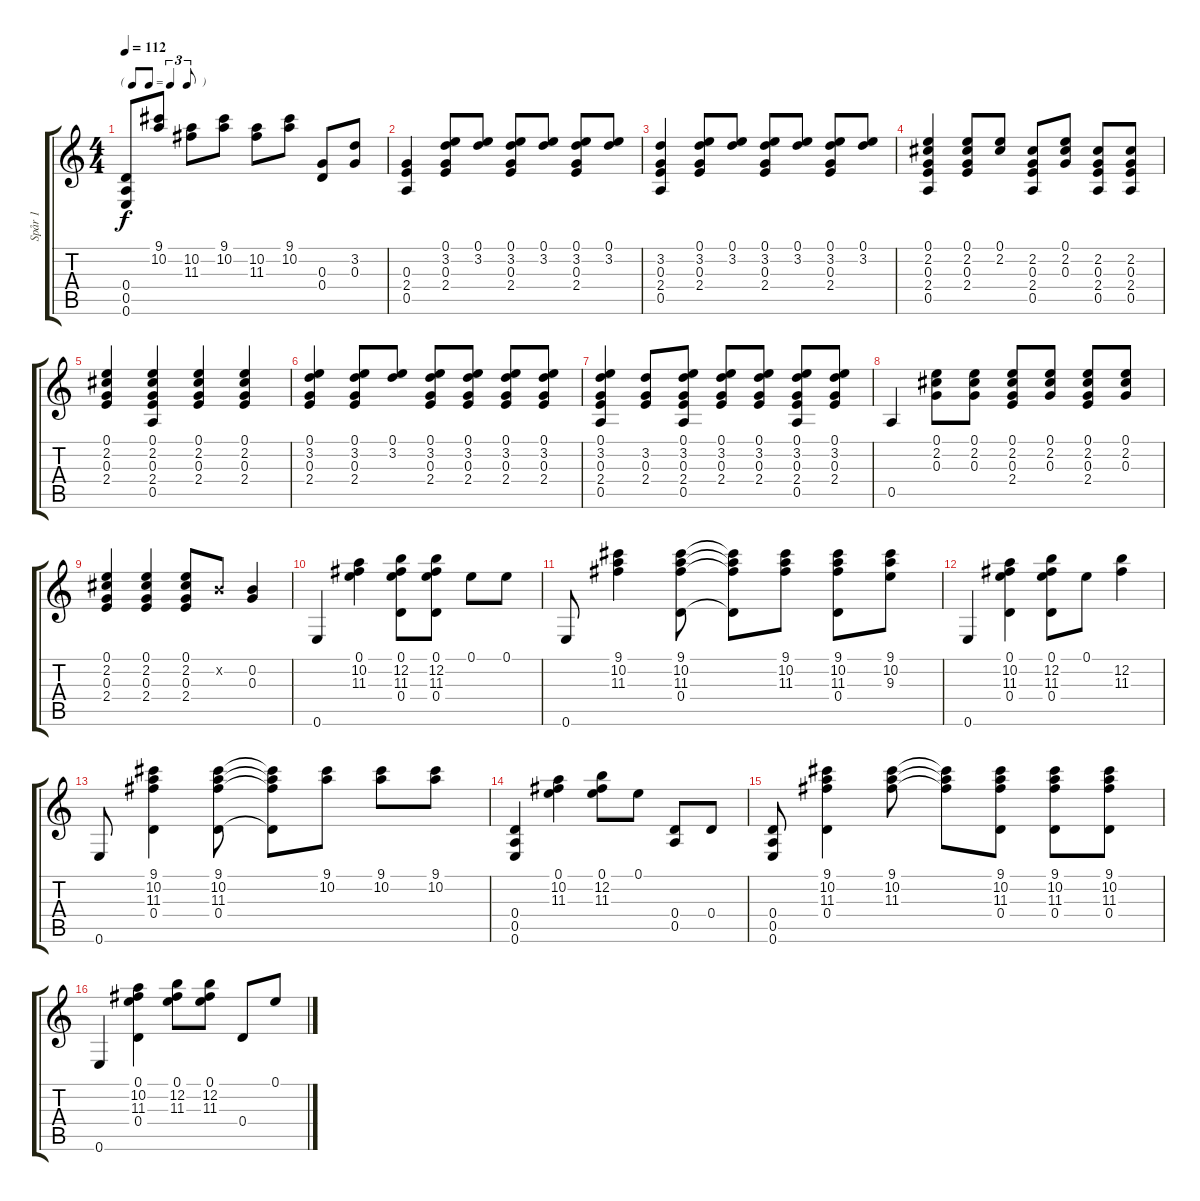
\track ("Spår 1" "Spår 1") {instrument acousticguitarsteel}
\staff {score tabs}
\tuning (E4 B3 G3 D3 A2 E2) {hide}
\ts (4 4)
\tf triplet8th
\tempo 112
\clef g2
\ks c
(0.4 0.5 0.6).8{dy f} (9.1 10.2).8 (10.2 11.3).8 (9.1 10.2).8 (10.2 11.3).8 (9.1 10.2).8 (0.3 0.4).8 (3.2 0.3).8 |
(0.3 2.4 0.5).4 (0.1 3.2 0.3 2.4).8 (0.1 3.2).8 (0.1 3.2 0.3 2.4).8 (0.1 3.2).8 (0.1 3.2 0.3 2.4).8 (0.1 3.2).8 |
(3.2 0.3 2.4 0.5).4 (0.1 3.2 0.3 2.4).8 (0.1 3.2).8 (0.1 3.2 0.3 2.4).8 (0.1 3.2).8 (0.1 3.2 0.3 2.4).8 (0.1 3.2).8 |
(0.1 2.2 0.3 2.4 0.5).4 (0.1 2.2 0.3 2.4).8 (0.1 2.2).8 (2.2 0.3 2.4 0.5).8 (0.1 2.2 0.3).8 (2.2 0.3 2.4 0.5).8 (2.2 0.3 2.4 0.5).8 |
(0.1 2.2 0.3 2.4).4 (0.1 2.2 0.3 2.4 0.5).4 (0.1 2.2 0.3 2.4).4 (0.1 2.2 0.3 2.4).4 |
(0.1 3.2 0.3 2.4).4 (0.1 3.2 0.3 2.4).8 (0.1 3.2).8 (0.1 3.2 0.3 2.4).8 (0.1 3.2 0.3 2.4).8 (0.1 3.2 0.3 2.4).8 (0.1 3.2 0.3 2.4).8 |
(0.1 3.2 0.3 2.4 0.5).4 (3.2 0.3 2.4).8 (0.1 3.2 0.3 2.4 0.5).8 (0.1 3.2 0.3 2.4).8 (0.1 3.2 0.3 2.4).8 (0.1 3.2 0.3 2.4 0.5).8 (0.1 3.2 0.3 2.4).8 |
0.5.4 (0.1 2.2 0.3).8 (0.1 2.2 0.3).8 (0.1 2.2 0.3 2.4).8 (0.1 2.2 0.3).8 (0.1 2.2 0.3 2.4).8 (0.1 2.2 0.3).8 |
(0.1 2.2 0.3 2.4).4 (0.1 2.2 0.3 2.4).4 (0.1 2.2 0.3 2.4).8 0.2{x}.8 (0.2 0.3).4 |
0.6.4 (0.1 10.2 11.3).4 (0.1 12.2 11.3 0.4).8 (0.1 12.2 11.3 0.4).8 0.1.8 0.1.8 |
0.6.8 (9.1 10.2 11.3).4 (9.1 10.2 11.3 0.4).8 (9.1{t} 10.2{t} 11.3{t} 0.4{t}).8 (9.1 10.2 11.3).8 (9.1 10.2 11.3 0.4).8 (9.1 10.2 9.3).8 |
0.6.4 (0.1 10.2 11.3 0.4).4 (0.1 12.2 11.3 0.4).8 0.1.8 (12.2 11.3).4 |
0.6.8 (9.1 10.2 11.3 0.4).4 (9.1 10.2 11.3 0.4).8 (9.1{t} 10.2{t} 11.3{t} 0.4{t}).8 (9.1 10.2).8 (9.1 10.2).8 (9.1 10.2).8 |
(0.4 0.5 0.6).4 (0.1 10.2 11.3).4 (0.1 12.2 11.3).8 0.1.8 (0.4 0.5).8 0.4.8 |
(0.4 0.5 0.6).8 (9.1 10.2 11.3 0.4).4 (9.1 10.2 11.3).8 (9.1{t} 10.2{t} 11.3{t}).8 (9.1 10.2 11.3 0.4).8 (9.1 10.2 11.3 0.4).8 (9.1 10.2 11.3 0.4).8 |
0.6.4 (0.1 10.2 11.3 0.4).4 (0.1 12.2 11.3).8 (0.1 12.2 11.3).8 0.4.8 0.1.8
